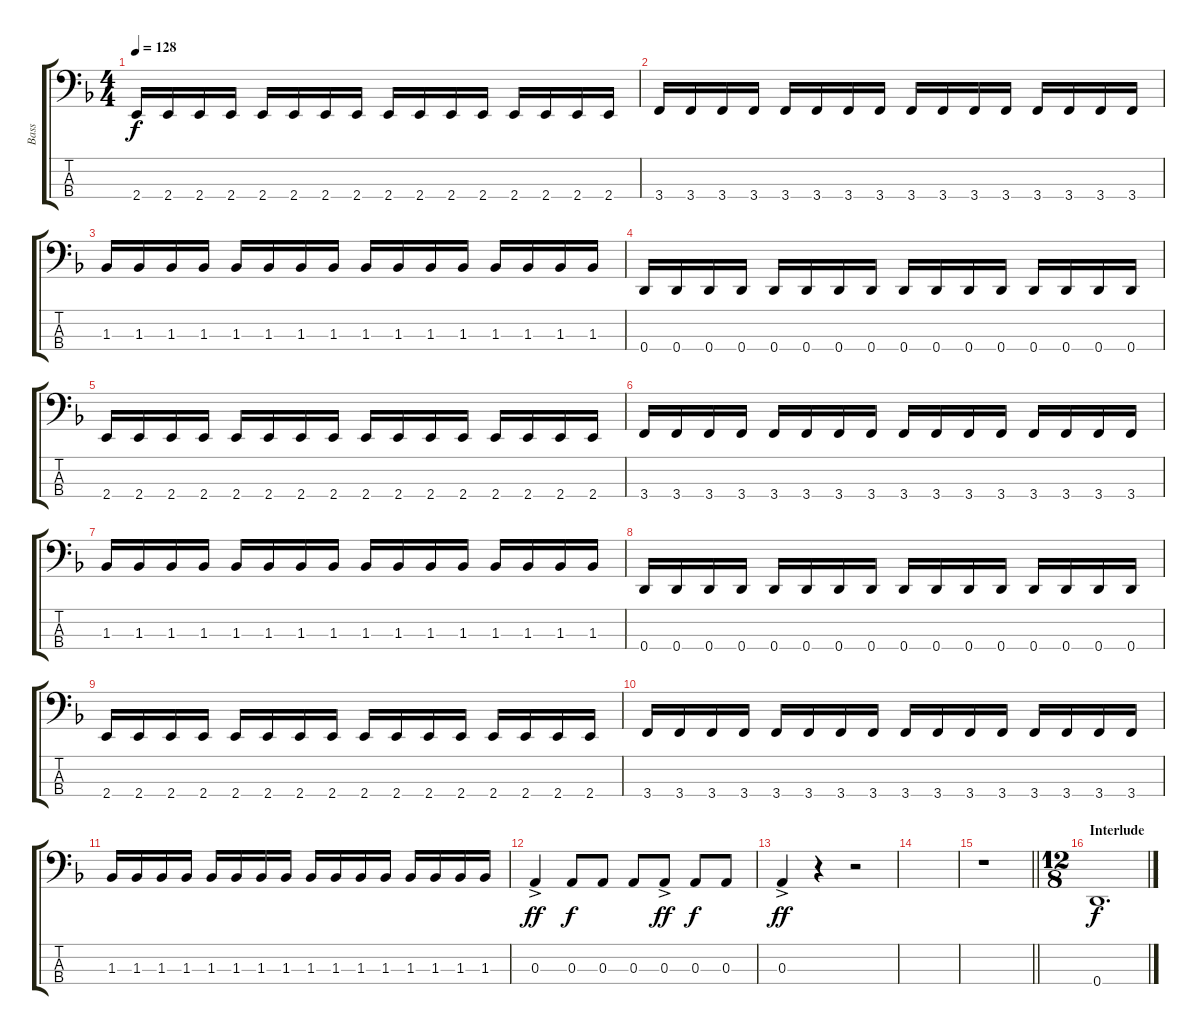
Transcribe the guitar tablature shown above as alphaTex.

\track ("Bass" "Bass") {instrument electricbasspick}
\staff {score tabs}
\tuning (G2 D2 A1 D1) {hide}
\ts (4 4)
\tempo 128
\clef f4
\ks dminor
2.4.16{dy f} 2.4.16 2.4.16 2.4.16 2.4.16 2.4.16 2.4.16 2.4.16 2.4.16 2.4.16 2.4.16 2.4.16 2.4.16 2.4.16 2.4.16 2.4.16 |
3.4.16 3.4.16 3.4.16 3.4.16 3.4.16 3.4.16 3.4.16 3.4.16 3.4.16 3.4.16 3.4.16 3.4.16 3.4.16 3.4.16 3.4.16 3.4.16 |
1.3.16 1.3.16 1.3.16 1.3.16 1.3.16 1.3.16 1.3.16 1.3.16 1.3.16 1.3.16 1.3.16 1.3.16 1.3.16 1.3.16 1.3.16 1.3.16 |
0.4.16 0.4.16 0.4.16 0.4.16 0.4.16 0.4.16 0.4.16 0.4.16 0.4.16 0.4.16 0.4.16 0.4.16 0.4.16 0.4.16 0.4.16 0.4.16 |
2.4.16 2.4.16 2.4.16 2.4.16 2.4.16 2.4.16 2.4.16 2.4.16 2.4.16 2.4.16 2.4.16 2.4.16 2.4.16 2.4.16 2.4.16 2.4.16 |
3.4.16 3.4.16 3.4.16 3.4.16 3.4.16 3.4.16 3.4.16 3.4.16 3.4.16 3.4.16 3.4.16 3.4.16 3.4.16 3.4.16 3.4.16 3.4.16 |
1.3.16 1.3.16 1.3.16 1.3.16 1.3.16 1.3.16 1.3.16 1.3.16 1.3.16 1.3.16 1.3.16 1.3.16 1.3.16 1.3.16 1.3.16 1.3.16 |
0.4.16 0.4.16 0.4.16 0.4.16 0.4.16 0.4.16 0.4.16 0.4.16 0.4.16 0.4.16 0.4.16 0.4.16 0.4.16 0.4.16 0.4.16 0.4.16 |
2.4.16 2.4.16 2.4.16 2.4.16 2.4.16 2.4.16 2.4.16 2.4.16 2.4.16 2.4.16 2.4.16 2.4.16 2.4.16 2.4.16 2.4.16 2.4.16 |
3.4.16 3.4.16 3.4.16 3.4.16 3.4.16 3.4.16 3.4.16 3.4.16 3.4.16 3.4.16 3.4.16 3.4.16 3.4.16 3.4.16 3.4.16 3.4.16 |
1.3.16 1.3.16 1.3.16 1.3.16 1.3.16 1.3.16 1.3.16 1.3.16 1.3.16 1.3.16 1.3.16 1.3.16 1.3.16 1.3.16 1.3.16 1.3.16 |
0.3{ac}.4{dy ff} 0.3.8{dy f} 0.3.8 0.3.8 0.3{ac}.8{dy ff} 0.3.8{dy f} 0.3.8 |
0.3{ac}.4{dy ff} r.4 r.2 |
|
\barLineRight lightlight
r.1 |
\ts (12 8)
\section ("" "Interlude")
0.4.1{d dy f}
